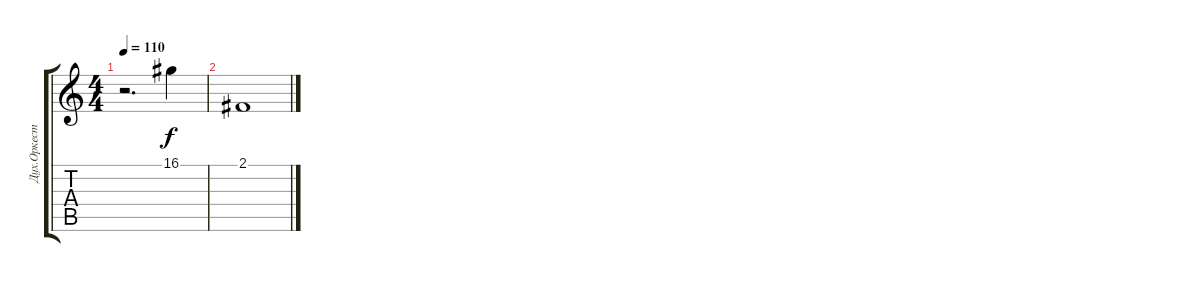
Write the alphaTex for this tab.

\track ("Дух.Оркестр 2" "Дух.Оркест") {instrument stringensemble1}
\staff {score tabs}
\tuning (E4 B3 G3 D3 A2 E2) {hide}
\ts (4 4)
\tempo 110
\clef g2
\ks c
r.2{d dy f} 16.1.4 |
2.1.1
